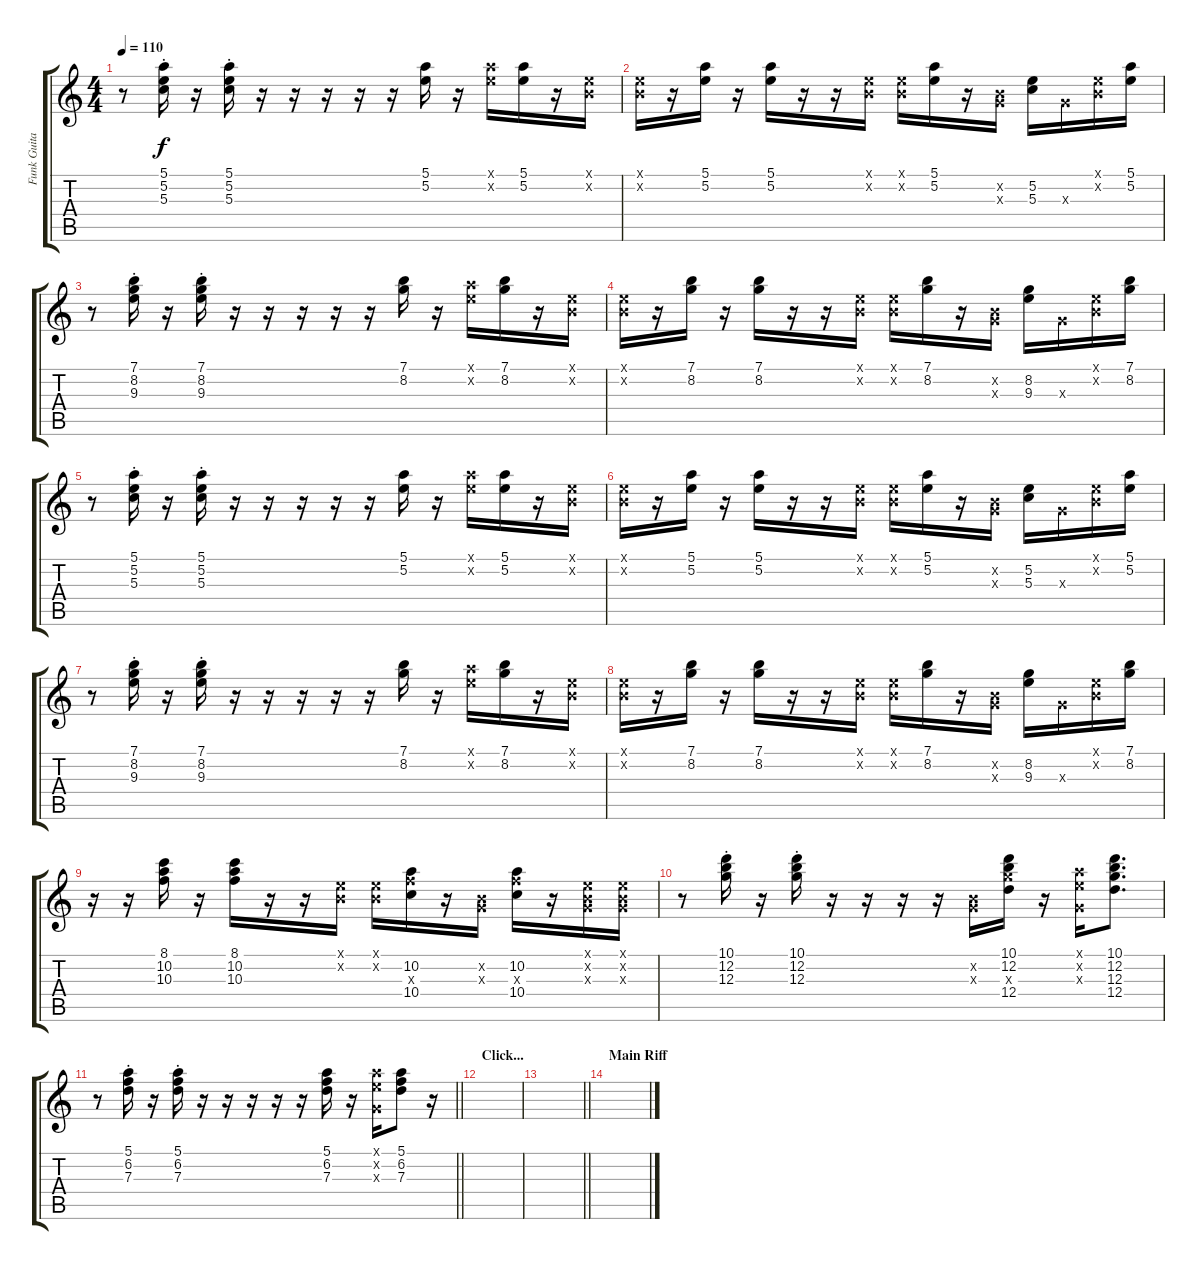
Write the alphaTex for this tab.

\track ("Funk Guitar" "Funk Guita") {instrument electricguitarclean}
\staff {score tabs}
\tuning (E4 B3 G3 D3 A2 E2) {hide}
\ts (4 4)
\tempo 110
\clef g2
\ks c
r.8{dy f} (5.1 5.2 5.3{st}).16 r.16 (5.1 5.2 5.3{st}).16 r.16 r.16 r.16 r.16 r.16 (5.1 5.2).16 r.16 (5.1{x} 5.2{x}).16 (5.1 5.2).16 r.16 (0.1{x} 0.2{x}).16 |
(0.1{x} 0.2{x}).16 r.16 (5.1 5.2).16 r.16 (5.1 5.2).16 r.16 r.16 (0.1{x} 0.2{x}).16 (0.1{x} 0.2{x}).16 (5.1 5.2).16 r.16 (0.2{x} 0.3{x}).16 (5.2 5.3).16 0.3{x}.16 (0.1{x} 0.2{x}).16 (5.1 5.2).16 |
r.8 (7.1 8.2 9.3{st}).16 r.16 (7.1 8.2 9.3{st}).16 r.16 r.16 r.16 r.16 r.16 (7.1 8.2).16 r.16 (5.1{x} 5.2{x}).16 (7.1 8.2).16 r.16 (0.1{x} 0.2{x}).16 |
(0.1{x} 0.2{x}).16 r.16 (7.1 8.2).16 r.16 (7.1 8.2).16 r.16 r.16 (0.1{x} 0.2{x}).16 (0.1{x} 0.2{x}).16 (7.1 8.2).16 r.16 (0.2{x} 0.3{x}).16 (8.2 9.3).16 0.3{x}.16 (0.1{x} 0.2{x}).16 (7.1 8.2).16 |
r.8 (5.1 5.2 5.3{st}).16 r.16 (5.1 5.2 5.3{st}).16 r.16 r.16 r.16 r.16 r.16 (5.1 5.2).16 r.16 (5.1{x} 5.2{x}).16 (5.1 5.2).16 r.16 (0.1{x} 0.2{x}).16 |
(0.1{x} 0.2{x}).16 r.16 (5.1 5.2).16 r.16 (5.1 5.2).16 r.16 r.16 (0.1{x} 0.2{x}).16 (0.1{x} 0.2{x}).16 (5.1 5.2).16 r.16 (0.2{x} 0.3{x}).16 (5.2 5.3).16 0.3{x}.16 (0.1{x} 0.2{x}).16 (5.1 5.2).16 |
r.8 (7.1 8.2 9.3{st}).16 r.16 (7.1 8.2 9.3{st}).16 r.16 r.16 r.16 r.16 r.16 (7.1 8.2).16 r.16 (5.1{x} 5.2{x}).16 (7.1 8.2).16 r.16 (0.1{x} 0.2{x}).16 |
(0.1{x} 0.2{x}).16 r.16 (7.1 8.2).16 r.16 (7.1 8.2).16 r.16 r.16 (0.1{x} 0.2{x}).16 (0.1{x} 0.2{x}).16 (7.1 8.2).16 r.16 (0.2{x} 0.3{x}).16 (8.2 9.3).16 0.3{x}.16 (0.1{x} 0.2{x}).16 (7.1 8.2).16 |
r.16 r.16 (8.1 10.2 10.3).16 r.16 (8.1 10.2 10.3).16 r.16 r.16 (0.1{x} 0.2{x}).16 (0.1{x} 0.2{x}).16 (10.2 10.3{x} 10.4).16 r.16 (0.2{x} 0.3{x}).16 (10.2 10.3{x} 10.4).16 r.16 (0.1{x} 0.2{x} 0.3{x}).16 (0.1{x} 0.2{x} 0.3{x}).16 |
r.8 (10.1 12.2 12.3{st}).16 r.16 (10.1 12.2 12.3{st}).16 r.16 r.16 r.16 r.16 (0.2{x} 0.3{x}).16 (10.1 12.2 12.3{x} 12.4).16 r.16 (5.1{x} 5.2{x} 0.3{x}).16 (10.1 12.2 12.3 12.4).8{d} |
\barLineRight lightlight
r.8 (5.1 6.2 7.3{st}).16 r.16 (5.1 6.2 7.3{st}).16 r.16 r.16 r.16 r.16 r.16 (5.1 6.2 7.3).16 r.16 (5.1{x} 5.2{x} 0.3{x}).16 (5.1 6.2 7.3).8 r.16 |
\section ("" "Click...")
|
\barLineRight lightlight
|
\section ("" "Main Riff")
